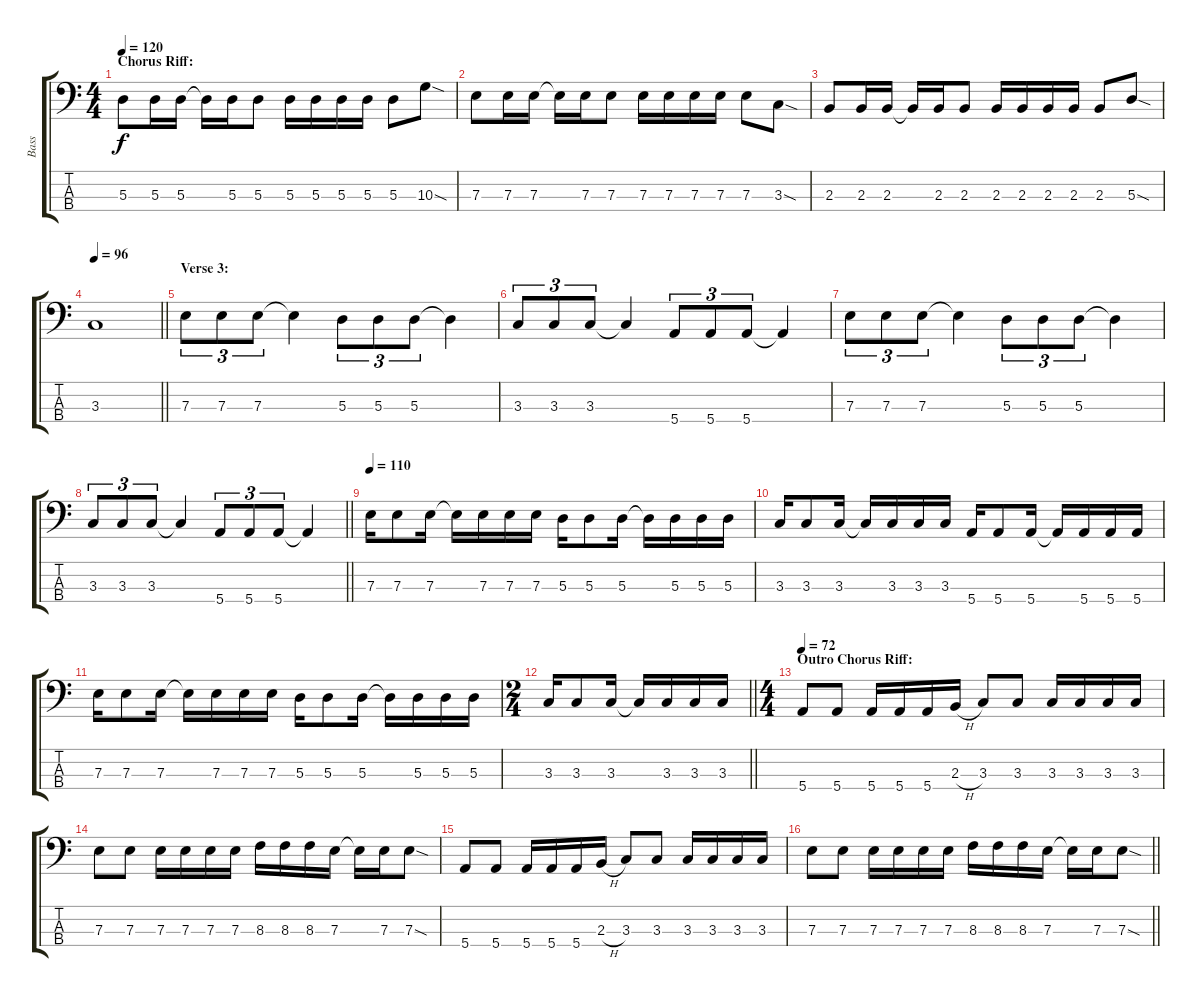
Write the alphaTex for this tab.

\track ("Bass" "Bass") {instrument electricbasspick}
\staff {score tabs}
\tuning (G2 D2 A1 E1) {hide}
\ts (4 4)
\section ("" "Chorus Riff:")
\tempo 120
\clef f4
\ks c
5.3.8{dy f} 5.3.16 5.3.16 5.3{t}.16 5.3.16 5.3.8 5.3.16 5.3.16 5.3.16 5.3.16 5.3.8 10.3{sod}.8 |
7.3.8 7.3.16 7.3.16 7.3{t}.16 7.3.16 7.3.8 7.3.16 7.3.16 7.3.16 7.3.16 7.3.8 3.3{sod}.8 |
2.3.8 2.3.16 2.3.16 2.3{t}.16 2.3.16 2.3.8 2.3.16 2.3.16 2.3.16 2.3.16 2.3.8 5.3{sod}.8 |
\tempo 96
\barLineRight lightlight
3.3.1 |
\section ("" "Verse 3:")
7.3.8{tu (3 2)} 7.3.8{tu (3 2)} 7.3.8{tu (3 2)} 7.3{t}.4 5.3.8{tu (3 2)} 5.3.8{tu (3 2)} 5.3.8{tu (3 2)} 5.3{t}.4 |
3.3.8{tu (3 2)} 3.3.8{tu (3 2)} 3.3.8{tu (3 2)} 3.3{t}.4 5.4.8{tu (3 2)} 5.4.8{tu (3 2)} 5.4.8{tu (3 2)} 5.4{t}.4 |
7.3.8{tu (3 2)} 7.3.8{tu (3 2)} 7.3.8{tu (3 2)} 7.3{t}.4 5.3.8{tu (3 2)} 5.3.8{tu (3 2)} 5.3.8{tu (3 2)} 5.3{t}.4 |
\barLineRight lightlight
3.3.8{tu (3 2)} 3.3.8{tu (3 2)} 3.3.8{tu (3 2)} 3.3{t}.4 5.4.8{tu (3 2)} 5.4.8{tu (3 2)} 5.4.8{tu (3 2)} 5.4{t}.4 |
\tempo 110
7.3.16 7.3.8 7.3.16 7.3{t}.16 7.3.16 7.3.16 7.3.16 5.3.16 5.3.8 5.3.16 5.3{t}.16 5.3.16 5.3.16 5.3.16 |
3.3.16 3.3.8 3.3.16 3.3{t}.16 3.3.16 3.3.16 3.3.16 5.4.16 5.4.8 5.4.16 5.4{t}.16 5.4.16 5.4.16 5.4.16 |
7.3.16 7.3.8 7.3.16 7.3{t}.16 7.3.16 7.3.16 7.3.16 5.3.16 5.3.8 5.3.16 5.3{t}.16 5.3.16 5.3.16 5.3.16 |
\ts (2 4)
\barLineRight lightlight
3.3.16 3.3.8 3.3.16 3.3{t}.16 3.3.16 3.3.16 3.3.16 |
\ts (4 4)
\section ("" "Outro Chorus Riff:")
\tempo 72
5.4.8 5.4.8 5.4.16 5.4.16 5.4.16 2.3{h}.16 3.3.8 3.3.8 3.3.16 3.3.16 3.3.16 3.3.16 |
7.3.8 7.3.8 7.3.16 7.3.16 7.3.16 7.3.16 8.3.16 8.3.16 8.3.16 7.3.16 7.3{t}.16 7.3.16 7.3{sod}.8 |
5.4.8 5.4.8 5.4.16 5.4.16 5.4.16 2.3{h}.16 3.3.8 3.3.8 3.3.16 3.3.16 3.3.16 3.3.16 |
\barLineRight lightlight
7.3.8 7.3.8 7.3.16 7.3.16 7.3.16 7.3.16 8.3.16 8.3.16 8.3.16 7.3.16 7.3{t}.16 7.3.16 7.3{sod}.8
